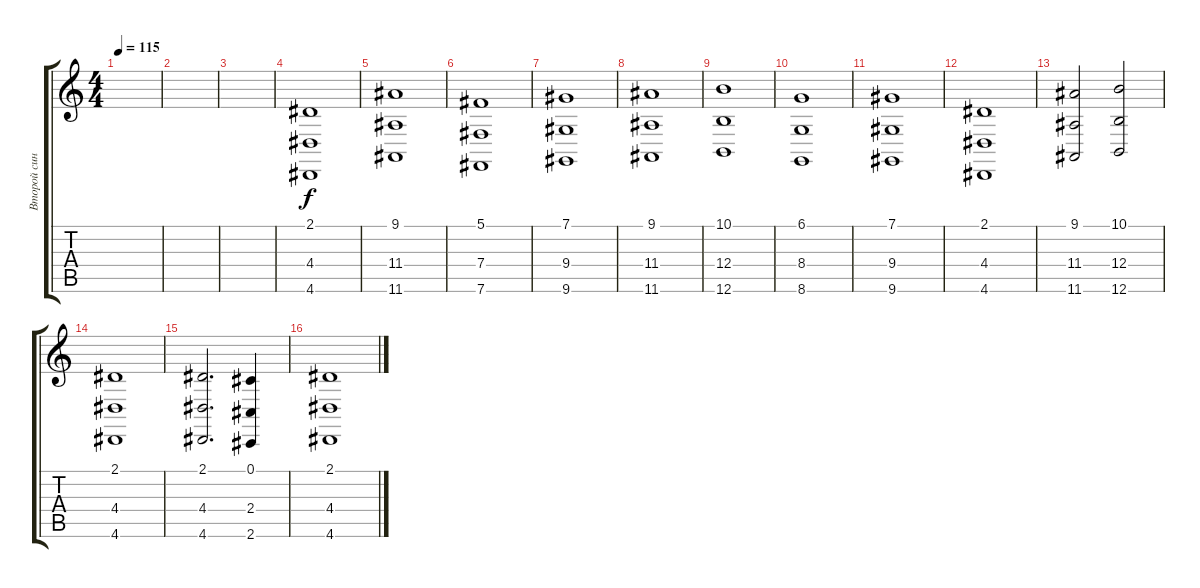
\track ("Второй синтич" "Второй син") {instrument tremolostrings}
\staff {score tabs}
\tuning (Db4 Ab3 E3 B2 Gb2 B1) {hide}
\ts (4 4)
\tempo 115
\clef g2
\ks c
|
|
|
(2.1 4.4 4.6).1 |
(9.1 11.4 11.6).1 |
(5.1 7.4 7.6).1 |
(7.1 9.4 9.6).1 |
(9.1 11.4 11.6).1 |
(10.1 12.4 12.6).1 |
(6.1 8.4 8.6).1 |
(7.1 9.4 9.6).1 |
(2.1 4.4 4.6).1 |
(9.1 11.4 11.6).2 (10.1 12.4 12.6).2 |
(2.1 4.4 4.6).1 |
(2.1 4.4 4.6).2{d} (0.1 2.4 2.6).4 |
(2.1 4.4 4.6).1
